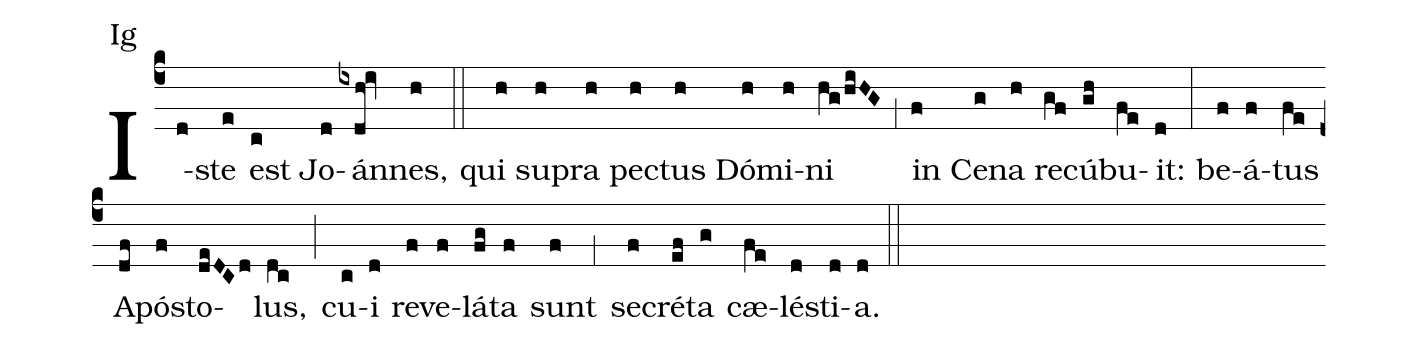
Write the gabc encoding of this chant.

annotation: Ig;
%%
(c4) I(d)ste(e) est(c) Jo(d)án(ixdh!iv)nes,(h) (::) qui(h) su(h)pra(h) pe(h)ctus(h) Dó(h)mi(h)ni(hg/hiHG) (;1) in(f) Ce(g)na(h) re(gf)cú(gh)bu(fe)it:(d) (:) be(f)á(f)tus(fe) A(df)pó(f)sto(deDCd)lus,(dc) (;) cu(c)i(d) re(f)ve(f)lá(fg)ta(f) sunt(f) (;1) se(f)cré(ef)ta(g) cæ(fe)lé(d)sti(d)a.(d) (::)
